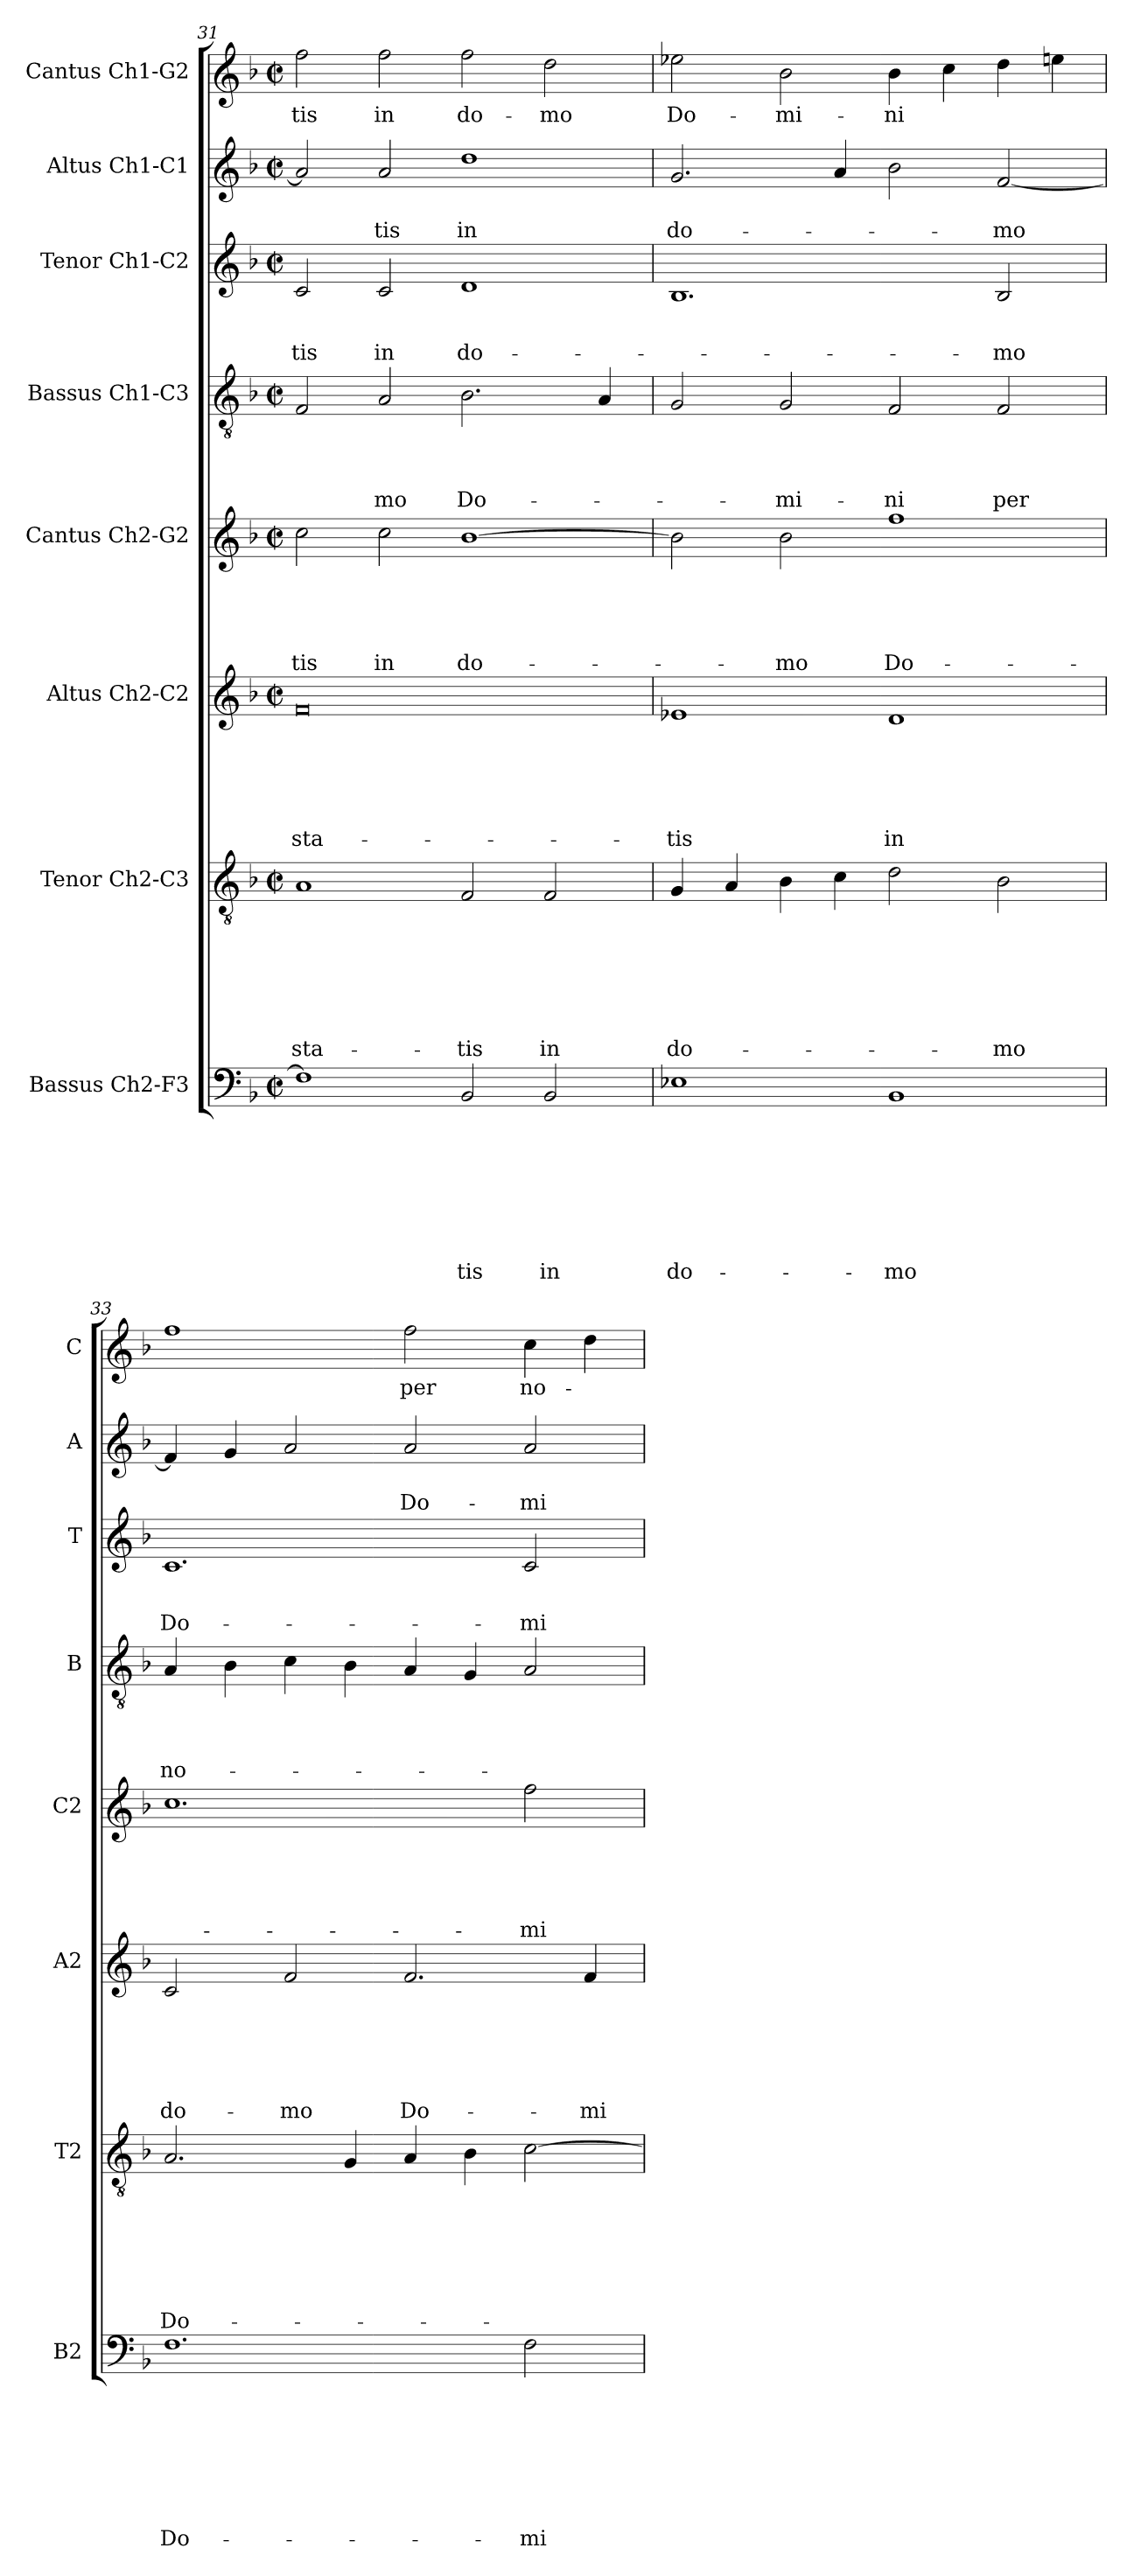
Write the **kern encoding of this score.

**kern	**text	**text	**text	**text	**text	**text	**text	**text	**kern	**text	**text	**text	**text	**text	**text	**text	**kern	**text	**text	**text	**text	**text	**text	**kern	**text	**text	**text	**text	**text	**kern	**text	**text	**text	**text	**kern	**text	**text	**text	**kern	**text	**text	**kern	**text
*part8	*part8	*part8	*part8	*part8	*part8	*part8	*part8	*part8	*part7	*part7	*part7	*part7	*part7	*part7	*part7	*part7	*part6	*part6	*part6	*part6	*part6	*part6	*part6	*part5	*part5	*part5	*part5	*part5	*part5	*part4	*part4	*part4	*part4	*part4	*part3	*part3	*part3	*part3	*part2	*part2	*part2	*part1	*part1
*staff8	*staff8	*staff8	*staff8	*staff8	*staff8	*staff8	*staff8	*staff8	*staff7	*staff7	*staff7	*staff7	*staff7	*staff7	*staff7	*staff7	*staff6	*staff6	*staff6	*staff6	*staff6	*staff6	*staff6	*staff5	*staff5	*staff5	*staff5	*staff5	*staff5	*staff4	*staff4	*staff4	*staff4	*staff4	*staff3	*staff3	*staff3	*staff3	*staff2	*staff2	*staff2	*staff1	*staff1
*I"Bassus Ch2-F3	*	*	*	*	*	*	*	*	*I"Tenor Ch2-C3	*	*	*	*	*	*	*	*I"Altus Ch2-C2	*	*	*	*	*	*	*I"Cantus Ch2-G2	*	*	*	*	*	*I"Bassus Ch1-C3	*	*	*	*	*I"Tenor Ch1-C2	*	*	*	*I"Altus Ch1-C1	*	*	*I"Cantus Ch1-G2	*
*I'B2	*	*	*	*	*	*	*	*	*I'T2	*	*	*	*	*	*	*	*I'A2	*	*	*	*	*	*	*I'C2	*	*	*	*	*	*I'B	*	*	*	*	*I'T	*	*	*	*I'A	*	*	*I'C	*
*clefF4	*	*	*	*	*	*	*	*	*clefGv2	*	*	*	*	*	*	*	*clefG2	*	*	*	*	*	*	*clefG2	*	*	*	*	*	*clefGv2	*	*	*	*	*clefG2	*	*	*	*clefG2	*	*	*clefG2	*
*k[b-]	*	*	*	*	*	*	*	*	*k[b-]	*	*	*	*	*	*	*	*k[b-]	*	*	*	*	*	*	*k[b-]	*	*	*	*	*	*k[b-]	*	*	*	*	*k[b-]	*	*	*	*k[b-]	*	*	*k[b-]	*
*F:	*	*	*	*	*	*	*	*	*F:	*	*	*	*	*	*	*	*F:	*	*	*	*	*	*	*F:	*	*	*	*	*	*F:	*	*	*	*	*F:	*	*	*	*F:	*	*	*F:	*
*M2/2	*	*	*	*	*	*	*	*	*M2/2	*	*	*	*	*	*	*	*M2/2	*	*	*	*	*	*	*M2/2	*	*	*	*	*	*M2/2	*	*	*	*	*M2/2	*	*	*	*M2/2	*	*	*M2/2	*
*met(c|)	*	*	*	*	*	*	*	*	*met(c|)	*	*	*	*	*	*	*	*met(c|)	*	*	*	*	*	*	*met(c|)	*	*	*	*	*	*met(c|)	*	*	*	*	*met(c|)	*	*	*	*met(c|)	*	*	*met(c|)	*
=31	=31	=31	=31	=31	=31	=31	=31	=31	=31	=31	=31	=31	=31	=31	=31	=31	=31	=31	=31	=31	=31	=31	=31	=31	=31	=31	=31	=31	=31	=31	=31	=31	=31	=31	=31	=31	=31	=31	=31	=31	=31	=31	=31
!	!	!	!	!	!	!	!	!	!	!	!	!	!	!	!	!LO:LY:b	!	!	!	!	!	!	!LO:LY:b	!	!	!	!	!	!LO:LY:b	!	!	!	!	!	!	!	!	!LO:LY:b	!	!	!	!	!LO:LY:b
1F]	.	.	.	.	.	.	.	.	1A	.	.	.	.	.	.	sta-	0f	.	.	.	.	.	sta-	2cc\	.	.	.	.	-tis	2F/	.	.	.	.	2c/	.	.	-tis	2a/]	.	.	2ff\	-tis
!	!	!	!	!	!	!	!	!	!	!	!	!	!	!	!	!	!	!	!	!	!	!	!	!	!	!	!	!	!LO:LY:b	!	!	!	!	!LO:LY:b	!	!	!	!LO:LY:b	!	!	!LO:LY:b	!	!LO:LY:b
.	.	.	.	.	.	.	.	.	.	.	.	.	.	.	.	.	.	.	.	.	.	.	.	2cc\	.	.	.	.	in	2A/	.	.	.	-mo	2c/	.	.	in	2a/	.	-tis	2ff\	in
!	!	!	!	!	!	!	!	!LO:LY:b	!	!	!	!	!	!	!	!LO:LY:b	!	!	!	!	!	!	!	!	!	!	!	!	!LO:LY:b	!	!	!	!	!LO:LY:b	!	!	!	!LO:LY:b	!	!	!LO:LY:b	!	!LO:LY:b
2BB-/	.	.	.	.	.	.	.	-tis	2F/	.	.	.	.	.	.	-tis	.	.	.	.	.	.	.	[1b-	.	.	.	.	do-	2.B-\	.	.	.	Do-	1d	.	.	do-	1dd	.	in	2ff\	do-
!	!	!	!	!	!	!	!	!LO:LY:b	!	!	!	!	!	!	!	!LO:LY:b	!	!	!	!	!	!	!	!	!	!	!	!	!	!	!	!	!	!	!	!	!	!	!	!	!	!	!LO:LY:b
2BB-/	.	.	.	.	.	.	.	in	2F/	.	.	.	.	.	.	in	.	.	.	.	.	.	.	.	.	.	.	.	.	.	.	.	.	.	.	.	.	.	.	.	.	2dd\	-mo
.	.	.	.	.	.	.	.	.	.	.	.	.	.	.	.	.	.	.	.	.	.	.	.	.	.	.	.	.	.	4A/	.	.	.	.	.	.	.	.	.	.	.	.	.
=32	=32	=32	=32	=32	=32	=32	=32	=32	=32	=32	=32	=32	=32	=32	=32	=32	=32	=32	=32	=32	=32	=32	=32	=32	=32	=32	=32	=32	=32	=32	=32	=32	=32	=32	=32	=32	=32	=32	=32	=32	=32	=32	=32
!	!	!	!	!	!	!	!	!LO:LY:b	!	!	!	!	!	!	!	!LO:LY:b	!	!	!	!	!	!	!LO:LY:b	!	!	!	!	!	!	!	!	!	!	!	!	!	!	!	!	!	!LO:LY:b	!	!LO:LY:b
1E-X	.	.	.	.	.	.	.	do-	4G/	.	.	.	.	.	.	do-	1e-X	.	.	.	.	.	-tis	2b-\]	.	.	.	.	.	2G/	.	.	.	.	1.B-	.	.	.	2.g/	.	do-	2ee-X\	Do-
.	.	.	.	.	.	.	.	.	4A/	.	.	.	.	.	.	.	.	.	.	.	.	.	.	.	.	.	.	.	.	.	.	.	.	.	.	.	.	.	.	.	.	.	.
!	!	!	!	!	!	!	!	!	!	!	!	!	!	!	!	!	!	!	!	!	!	!	!	!	!	!	!	!	!LO:LY:b	!	!	!	!	!LO:LY:b	!	!	!	!	!	!	!	!	!LO:LY:b
.	.	.	.	.	.	.	.	.	4B-\	.	.	.	.	.	.	.	.	.	.	.	.	.	.	2b-\	.	.	.	.	-mo	2G/	.	.	.	-mi-	.	.	.	.	.	.	.	2b-\	-mi-
.	.	.	.	.	.	.	.	.	4c\	.	.	.	.	.	.	.	.	.	.	.	.	.	.	.	.	.	.	.	.	.	.	.	.	.	.	.	.	.	4a/	.	.	.	.
!	!	!	!	!	!	!	!	!LO:LY:b	!	!	!	!	!	!	!	!	!	!	!	!	!	!	!LO:LY:b	!	!	!	!	!	!LO:LY:b	!	!	!	!	!LO:LY:b	!	!	!	!	!	!	!	!	!LO:LY:b
1BB-	.	.	.	.	.	.	.	-mo	2d\	.	.	.	.	.	.	.	1d	.	.	.	.	.	in	1ff	.	.	.	.	Do-	2F/	.	.	.	-ni	.	.	.	.	2b-\	.	.	4b-\	-ni
.	.	.	.	.	.	.	.	.	.	.	.	.	.	.	.	.	.	.	.	.	.	.	.	.	.	.	.	.	.	.	.	.	.	.	.	.	.	.	.	.	.	4cc\	.
!	!	!	!	!	!	!	!	!	!	!	!	!	!	!	!	!LO:LY:b	!	!	!	!	!	!	!	!	!	!	!	!	!	!	!	!	!	!LO:LY:b	!	!	!	!LO:LY:b	!	!	!LO:LY:b	!	!
.	.	.	.	.	.	.	.	.	2B-\	.	.	.	.	.	.	-mo	.	.	.	.	.	.	.	.	.	.	.	.	.	2F/	.	.	.	per	2B-/	.	.	-mo	[2f/	.	-mo	4dd\	.
.	.	.	.	.	.	.	.	.	.	.	.	.	.	.	.	.	.	.	.	.	.	.	.	.	.	.	.	.	.	.	.	.	.	.	.	.	.	.	.	.	.	4een\	.
!!LO:PB:g=z
=33	=33	=33	=33	=33	=33	=33	=33	=33	=33	=33	=33	=33	=33	=33	=33	=33	=33	=33	=33	=33	=33	=33	=33	=33	=33	=33	=33	=33	=33	=33	=33	=33	=33	=33	=33	=33	=33	=33	=33	=33	=33	=33	=33
!	!	!	!	!	!	!	!	!LO:LY:b	!	!	!	!	!	!	!	!LO:LY:b	!	!	!	!	!	!	!LO:LY:b	!	!	!	!	!	!	!	!	!	!	!LO:LY:b	!	!	!	!LO:LY:b	!	!	!	!	!
1.F	.	.	.	.	.	.	.	Do-	2.A/	.	.	.	.	.	.	Do-	2c/	.	.	.	.	.	do-	1.cc	.	.	.	.	.	4A/	.	.	.	no-	1.c	.	.	Do-	4f/]	.	.	1ff	.
.	.	.	.	.	.	.	.	.	.	.	.	.	.	.	.	.	.	.	.	.	.	.	.	.	.	.	.	.	.	4B-\	.	.	.	.	.	.	.	.	4g/	.	.	.	.
!	!	!	!	!	!	!	!	!	!	!	!	!	!	!	!	!	!	!	!	!	!	!	!LO:LY:b	!	!	!	!	!	!	!	!	!	!	!	!	!	!	!	!	!	!	!	!
.	.	.	.	.	.	.	.	.	.	.	.	.	.	.	.	.	2f/	.	.	.	.	.	-mo	.	.	.	.	.	.	4c\	.	.	.	.	.	.	.	.	2a/	.	.	.	.
.	.	.	.	.	.	.	.	.	4G/	.	.	.	.	.	.	.	.	.	.	.	.	.	.	.	.	.	.	.	.	4B-\	.	.	.	.	.	.	.	.	.	.	.	.	.
!	!	!	!	!	!	!	!	!	!	!	!	!	!	!	!	!	!	!	!	!	!	!	!LO:LY:b	!	!	!	!	!	!	!	!	!	!	!	!	!	!	!	!	!	!LO:LY:b	!	!LO:LY:b
.	.	.	.	.	.	.	.	.	4A/	.	.	.	.	.	.	.	2.f/	.	.	.	.	.	Do-	.	.	.	.	.	.	4A/	.	.	.	.	.	.	.	.	2a/	.	Do-	2ff\	per
.	.	.	.	.	.	.	.	.	4B-\	.	.	.	.	.	.	.	.	.	.	.	.	.	.	.	.	.	.	.	.	4G/	.	.	.	.	.	.	.	.	.	.	.	.	.
!	!	!	!	!	!	!	!	!LO:LY:b	!	!	!	!	!	!	!	!	!	!	!	!	!	!	!	!	!	!	!	!	!LO:LY:b	!	!	!	!	!	!	!	!	!LO:LY:b	!	!	!LO:LY:b	!	!LO:LY:b
2F\	.	.	.	.	.	.	.	-mi-	[2c\	.	.	.	.	.	.	.	.	.	.	.	.	.	.	2ff\	.	.	.	.	-mi-	2A/	.	.	.	.	2c/	.	.	-mi-	2a/	.	-mi-	4cc\	no-
!	!	!	!	!	!	!	!	!	!	!	!	!	!	!	!	!	!	!	!	!	!	!	!LO:LY:b	!	!	!	!	!	!	!	!	!	!	!	!	!	!	!	!	!	!	!	!
.	.	.	.	.	.	.	.	.	.	.	.	.	.	.	.	.	4f/	.	.	.	.	.	-mi-	.	.	.	.	.	.	.	.	.	.	.	.	.	.	.	.	.	.	4dd\	.
=	=	=	=	=	=	=	=	=	=	=	=	=	=	=	=	=	=	=	=	=	=	=	=	=	=	=	=	=	=	=	=	=	=	=	=	=	=	=	=	=	=	=	=
*-	*-	*-	*-	*-	*-	*-	*-	*-	*-	*-	*-	*-	*-	*-	*-	*-	*-	*-	*-	*-	*-	*-	*-	*-	*-	*-	*-	*-	*-	*-	*-	*-	*-	*-	*-	*-	*-	*-	*-	*-	*-	*-	*-
